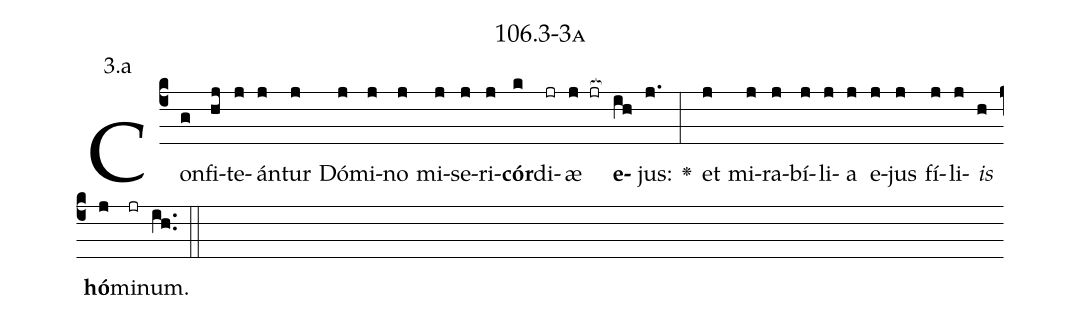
name: 106.3-3a;
annotation: 3.a;
%%
(c4)Con(g)fi(hj)te(j)án(j)tur(j) Dó(j)mi(j)no(j) mi(j)se(j)ri(j)<b>cór</b>(k)di(jr)æ(j jr[ocb:1{]) <b>e</b>(ih[ocb:0}])jus:(j.) <v>\greheightstar</v>(:) et(j) mi(j)ra(j)bí(j)li(j)a(j) e(j)jus(j) fí(j)li(j)<i>is</i>(h) <b>hó</b>(j)mi(jr)num.(ih..) (::)


%E(j) u(j) o(j) u(h) a(j) e.(ih..) (::)
